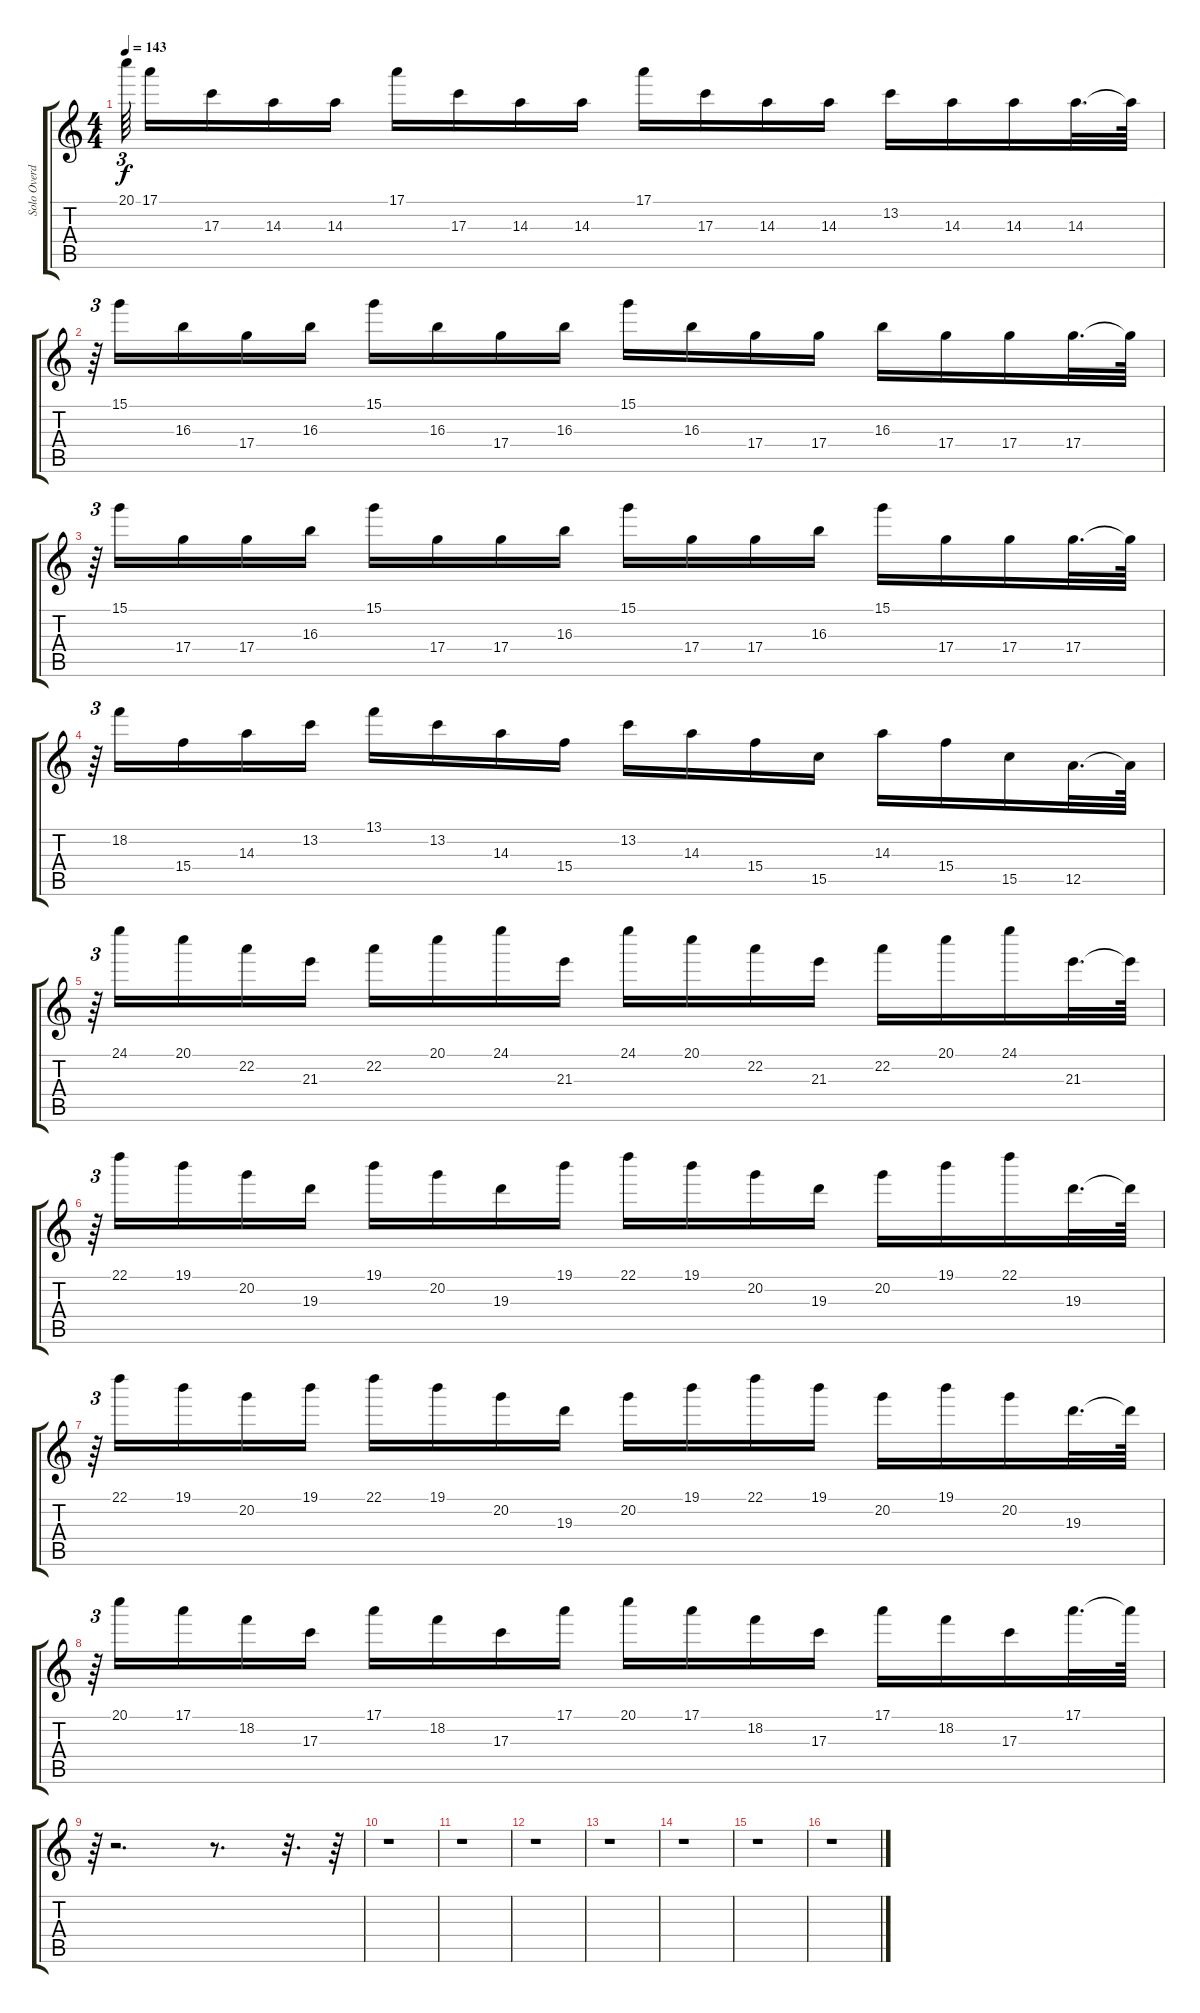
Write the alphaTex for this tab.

\track ("Solo Overdrive" "Solo Overd") {instrument overdrivenguitar}
\staff {score tabs}
\tuning (E4 B3 G3 D3 A2 E2) {hide}
\ts (4 4)
\tempo 143
\clef g2
\ks c
20.1{t}.64{tu (3 2) dy f beam splitsecondary} 17.1.16 17.3.16 14.3.16 14.3.16 17.1.16 17.3.16 14.3.16 14.3.16 17.1.16 17.3.16 14.3.16 14.3.16 13.2.16 14.3.16 14.3.16 14.3.32{d} 14.3{t}.64 |
r.64{tu (3 2)} 15.1.16 16.3.16 17.4.16 16.3.16 15.1.16 16.3.16 17.4.16 16.3.16 15.1.16 16.3.16 17.4.16 17.4.16 16.3.16 17.4.16 17.4.16 17.4.32{d} 17.4{t}.64 |
r.64{tu (3 2)} 15.1.16 17.4.16 17.4.16 16.3.16 15.1.16 17.4.16 17.4.16 16.3.16 15.1.16 17.4.16 17.4.16 16.3.16 15.1.16 17.4.16 17.4.16 17.4.32{d} 17.4{t}.64 |
r.64{tu (3 2)} 18.2.16 15.4.16 14.3.16 13.2.16 13.1.16 13.2.16 14.3.16 15.4.16 13.2.16 14.3.16 15.4.16 15.5.16 14.3.16 15.4.16 15.5.16 12.5.32{d} 12.5{t}.64 |
r.64{tu (3 2)} 24.1.16 20.1.16 22.2.16 21.3.16 22.2.16 20.1.16 24.1.16 21.3.16 24.1.16 20.1.16 22.2.16 21.3.16 22.2.16 20.1.16 24.1.16 21.3.32{d} 21.3{t}.64 |
r.64{tu (3 2)} 22.1.16 19.1.16 20.2.16 19.3.16 19.1.16 20.2.16 19.3.16 19.1.16 22.1.16 19.1.16 20.2.16 19.3.16 20.2.16 19.1.16 22.1.16 19.3.32{d} 19.3{t}.64 |
r.64{tu (3 2)} 22.1.16 19.1.16 20.2.16 19.1.16 22.1.16 19.1.16 20.2.16 19.3.16 20.2.16 19.1.16 22.1.16 19.1.16 20.2.16 19.1.16 20.2.16 19.3.32{d} 19.3{t}.64 |
r.64{tu (3 2)} 20.1.16 17.1.16 18.2.16 17.3.16 17.1.16 18.2.16 17.3.16 17.1.16 20.1.16 17.1.16 18.2.16 17.3.16 17.1.16 18.2.16 17.3.16 17.1.32{d} 17.1{t}.64 |
r.64{tu (3 2)} r.2{d} r.8{d} r.32{d} r.64 |
r.1 |
r.1 |
r.1 |
r.1 |
r.1 |
r.1 |
r.1
